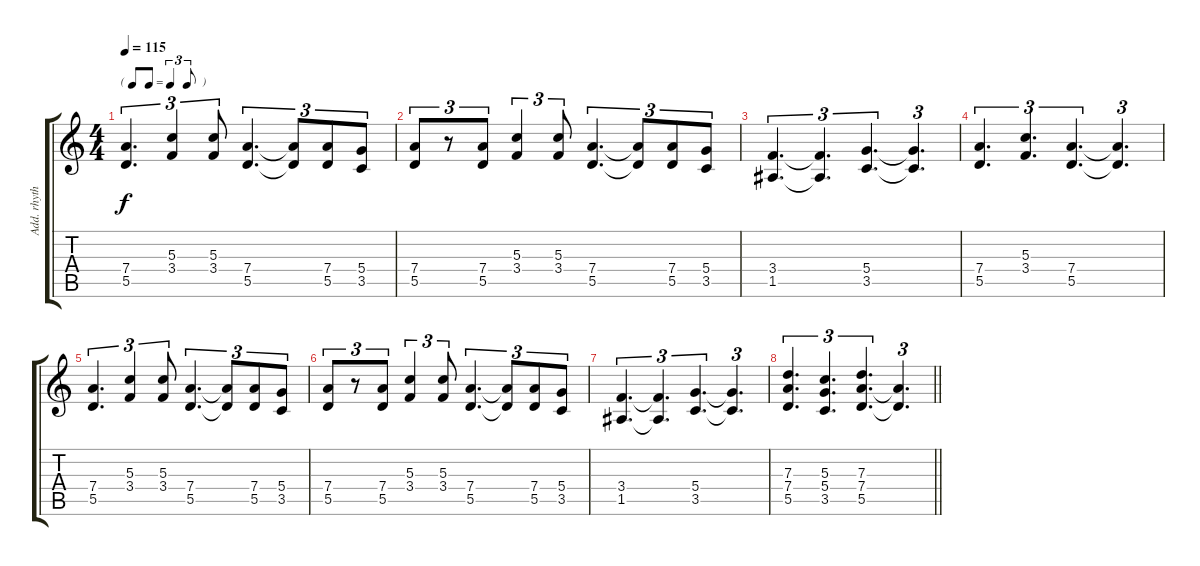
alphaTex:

\track ("Add. rhythm" "Add. rhyth") {instrument distortionguitar}
\staff {score tabs}
\tuning (E4 B3 G3 D3 A2 E2) {hide}
\ts (4 4)
\tf triplet8th
\tempo 115
\clef g2
\ks c
(7.4 5.5).4{d tu (3 2) dy f} (5.3 3.4).4{tu (3 2)} (5.3 3.4).8{tu (3 2)} (7.4 5.5).4{d tu (3 2)} (7.4{t} 5.5{t}).8{tu (3 2)} (7.4 5.5).8{tu (3 2)} (5.4 3.5).8{tu (3 2)} |
(7.4 5.5).8{tu (3 2)} r.8{tu (3 2)} (7.4 5.5).8{tu (3 2)} (5.3 3.4).4{tu (3 2)} (5.3 3.4).8{tu (3 2)} (7.4 5.5).4{d tu (3 2)} (7.4{t} 5.5{t}).8{tu (3 2)} (7.4 5.5).8{tu (3 2)} (5.4 3.5).8{tu (3 2)} |
(3.4 1.5).4{d tu (3 2)} (3.4{t} 1.5{t}).4{d tu (3 2)} (5.4 3.5).4{d tu (3 2)} (5.4{t} 3.5{t}).4{d tu (3 2)} |
(7.4 5.5).4{d tu (3 2)} (5.3 3.4).4{d tu (3 2)} (7.4 5.5).4{d tu (3 2)} (7.4{t} 5.5{t}).4{d tu (3 2)} |
(7.4 5.5).4{d tu (3 2)} (5.3 3.4).4{tu (3 2)} (5.3 3.4).8{tu (3 2)} (7.4 5.5).4{d tu (3 2)} (7.4{t} 5.5{t}).8{tu (3 2)} (7.4 5.5).8{tu (3 2)} (5.4 3.5).8{tu (3 2)} |
(7.4 5.5).8{tu (3 2)} r.8{tu (3 2)} (7.4 5.5).8{tu (3 2)} (5.3 3.4).4{tu (3 2)} (5.3 3.4).8{tu (3 2)} (7.4 5.5).4{d tu (3 2)} (7.4{t} 5.5{t}).8{tu (3 2)} (7.4 5.5).8{tu (3 2)} (5.4 3.5).8{tu (3 2)} |
(3.4 1.5).4{d tu (3 2)} (3.4{t} 1.5{t}).4{d tu (3 2)} (5.4 3.5).4{d tu (3 2)} (5.4{t} 3.5{t}).4{d tu (3 2)} |
\barLineRight lightlight
(7.3 7.4 5.5).4{d tu (3 2)} (5.3 5.4 3.5).4{d tu (3 2)} (7.3 7.4 5.5).4{d tu (3 2)} (7.4{t} 5.5{t}).4{d tu (3 2)}
